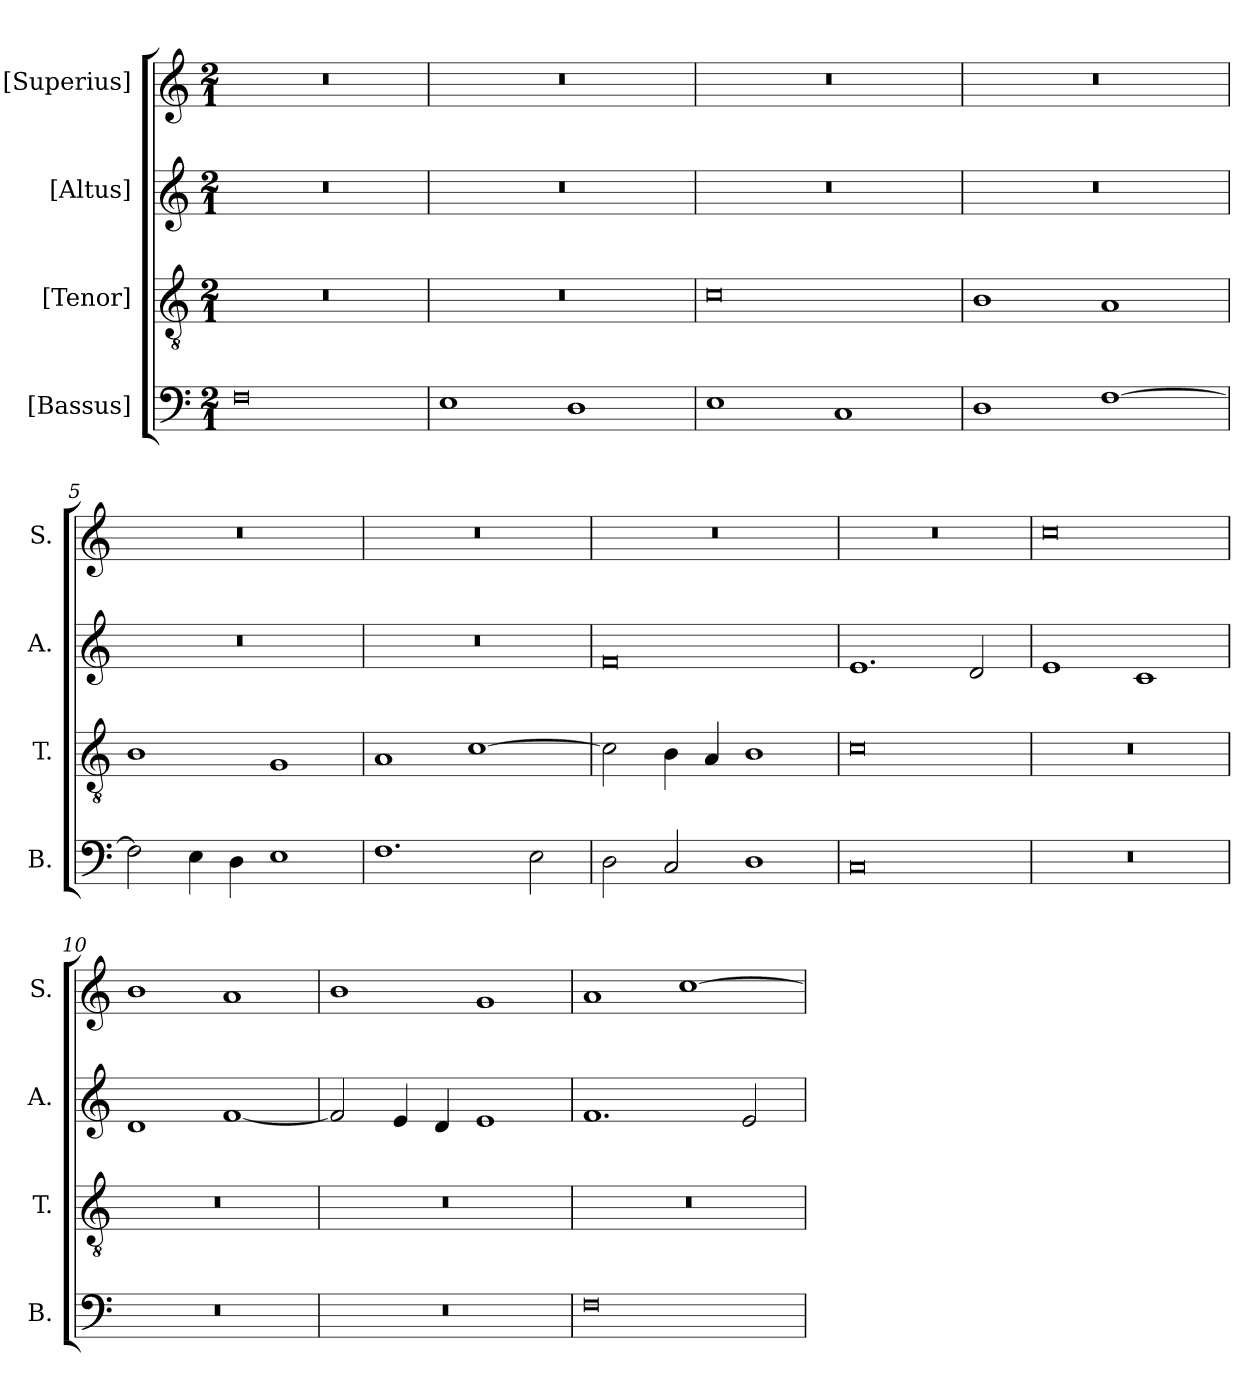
**kern	**kern	**kern	**kern
*part4	*part3	*part2	*part1
*staff4	*staff3	*staff2	*staff1
*I"[Bassus]	*I"[Tenor]	*I"[Altus]	*I"[Superius]
*I'B.	*I'T.	*I'A.	*I'S.
!!LO:PB:g=z
*clefF4	*clefGv2	*clefG2	*clefG2
*	*ITrd7c12	*	*
*k[]	*k[]	*k[]	*k[]
*C:	*C:	*C:	*C:
*M2/1	*M2/1	*M2/1	*M2/1
=1	=1	=1	=1
!	!LO:N:vis=1	!LO:N:vis=1	!LO:N:vis=1
0Fi	0r	0r	0r
=2	=2	=2	=2
!	!LO:N:vis=1	!LO:N:vis=1	!LO:N:vis=1
1Ei	0r	0r	0r
1Di	.	.	.
=3	=3	=3	=3
!	!	!LO:N:vis=1	!LO:N:vis=1
1Ei	0Ci	0r	0r
1Ci	.	.	.
=4	=4	=4	=4
!	!	!LO:N:vis=1	!LO:N:vis=1
1Di	1BBi	0r	0r
[>1Fi	1AAi	.	.
=5	=5	=5	=5
!	!	!LO:N:vis=1	!LO:N:vis=1
2Fi\]	1BBi	0r	0r
4Ei\	.	.	.
4Di\	.	.	.
1Ei	1GGi	.	.
=6	=6	=6	=6
!	!	!LO:N:vis=1	!LO:N:vis=1
1.Fi	1AAi	0r	0r
.	[>1Ci	.	.
2Ei\	.	.	.
!!LO:LB:g=z
=7	=7	=7	=7
!	!	!	!LO:N:vis=1
2Di\	2Ci\]	0fi	0r
2Ci/	4BBi\	.	.
.	4AAi/	.	.
1Di	1BBi	.	.
=8	=8	=8	=8
!	!	!	!LO:N:vis=1
0Ci	0Ci	1.ei	0r
.	.	2di/	.
=9	=9	=9	=9
!LO:N:vis=1	!LO:N:vis=1	!	!
0r	0r	1ei	0cci
.	.	1ci	.
=10	=10	=10	=10
!LO:N:vis=1	!LO:N:vis=1	!	!
0r	0r	1di	1bi
.	.	[<1fi	1ai
=11	=11	=11	=11
!LO:N:vis=1	!LO:N:vis=1	!	!
0r	0r	2fi/]	1bi
.	.	4ei/	.
.	.	4di/	.
.	.	1ei	1gi
=12	=12	=12	=12
!	!LO:N:vis=1	!	!
0Fi	0r	1.fi	1ai
.	.	.	[>1cci
.	.	2ei/	.
=	=	=	=
*-	*-	*-	*-
